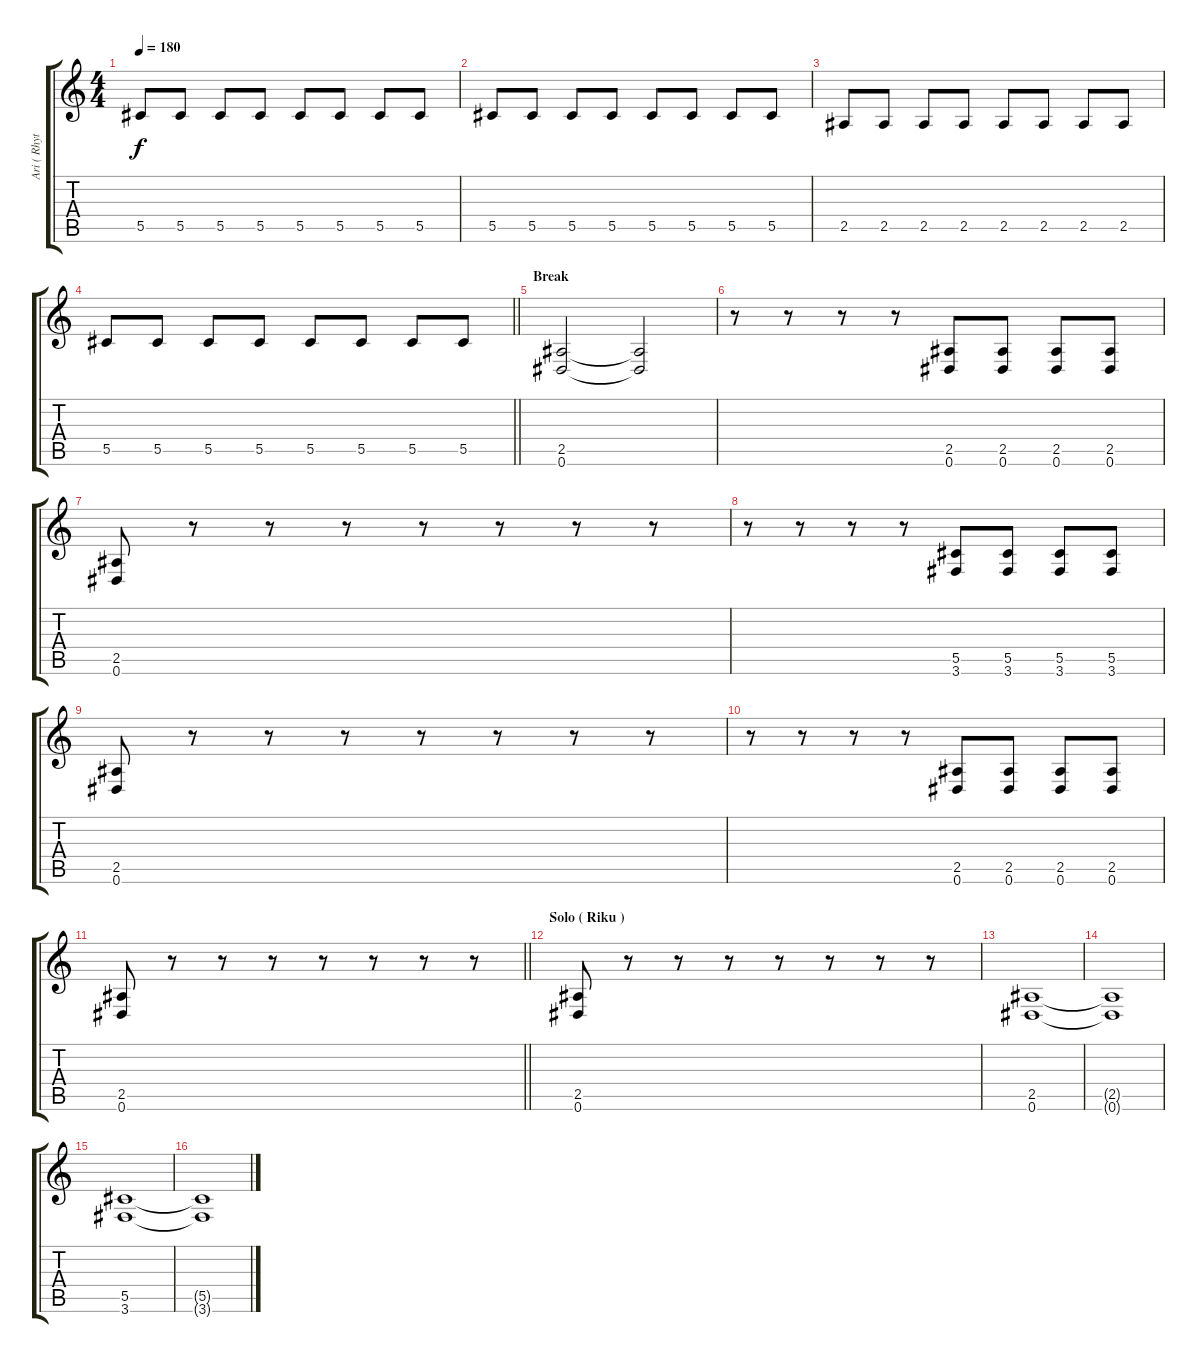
\track ("Ari ( Rhythm )" "Ari ( Rhyt") {instrument distortionguitar}
\staff {score tabs}
\tuning (Eb4 Bb3 Gb3 Db3 Ab2 Eb2) {hide}
\ts (4 4)
\tempo 180
\clef g2
\ks c
5.5.8{dy f} 5.5.8 5.5.8 5.5.8 5.5.8 5.5.8 5.5.8 5.5.8 |
5.5.8 5.5.8 5.5.8 5.5.8 5.5.8 5.5.8 5.5.8 5.5.8 |
2.5.8 2.5.8 2.5.8 2.5.8 2.5.8 2.5.8 2.5.8 2.5.8 |
\barLineRight lightlight
5.5.8 5.5.8 5.5.8 5.5.8 5.5.8 5.5.8 5.5.8 5.5.8 |
\section ("" "Break")
(2.5 0.6).2 (2.5{t} 0.6{t}).2 |
r.8 r.8 r.8 r.8 (2.5 0.6).8 (2.5 0.6).8 (2.5 0.6).8 (2.5 0.6).8 |
(2.5 0.6).8 r.8 r.8 r.8 r.8 r.8 r.8 r.8 |
r.8 r.8 r.8 r.8 (5.5 3.6).8 (5.5 3.6).8 (5.5 3.6).8 (5.5 3.6).8 |
(2.5 0.6).8 r.8 r.8 r.8 r.8 r.8 r.8 r.8 |
r.8 r.8 r.8 r.8 (2.5 0.6).8 (2.5 0.6).8 (2.5 0.6).8 (2.5 0.6).8 |
\barLineRight lightlight
(2.5 0.6).8 r.8 r.8 r.8 r.8 r.8 r.8 r.8 |
\section ("" "Solo ( Riku )")
(2.5 0.6).8 r.8 r.8 r.8 r.8 r.8 r.8 r.8 |
(2.5 0.6).1 |
(2.5{t} 0.6{t}).1 |
(5.5 3.6).1 |
(5.5{t} 3.6{t}).1
